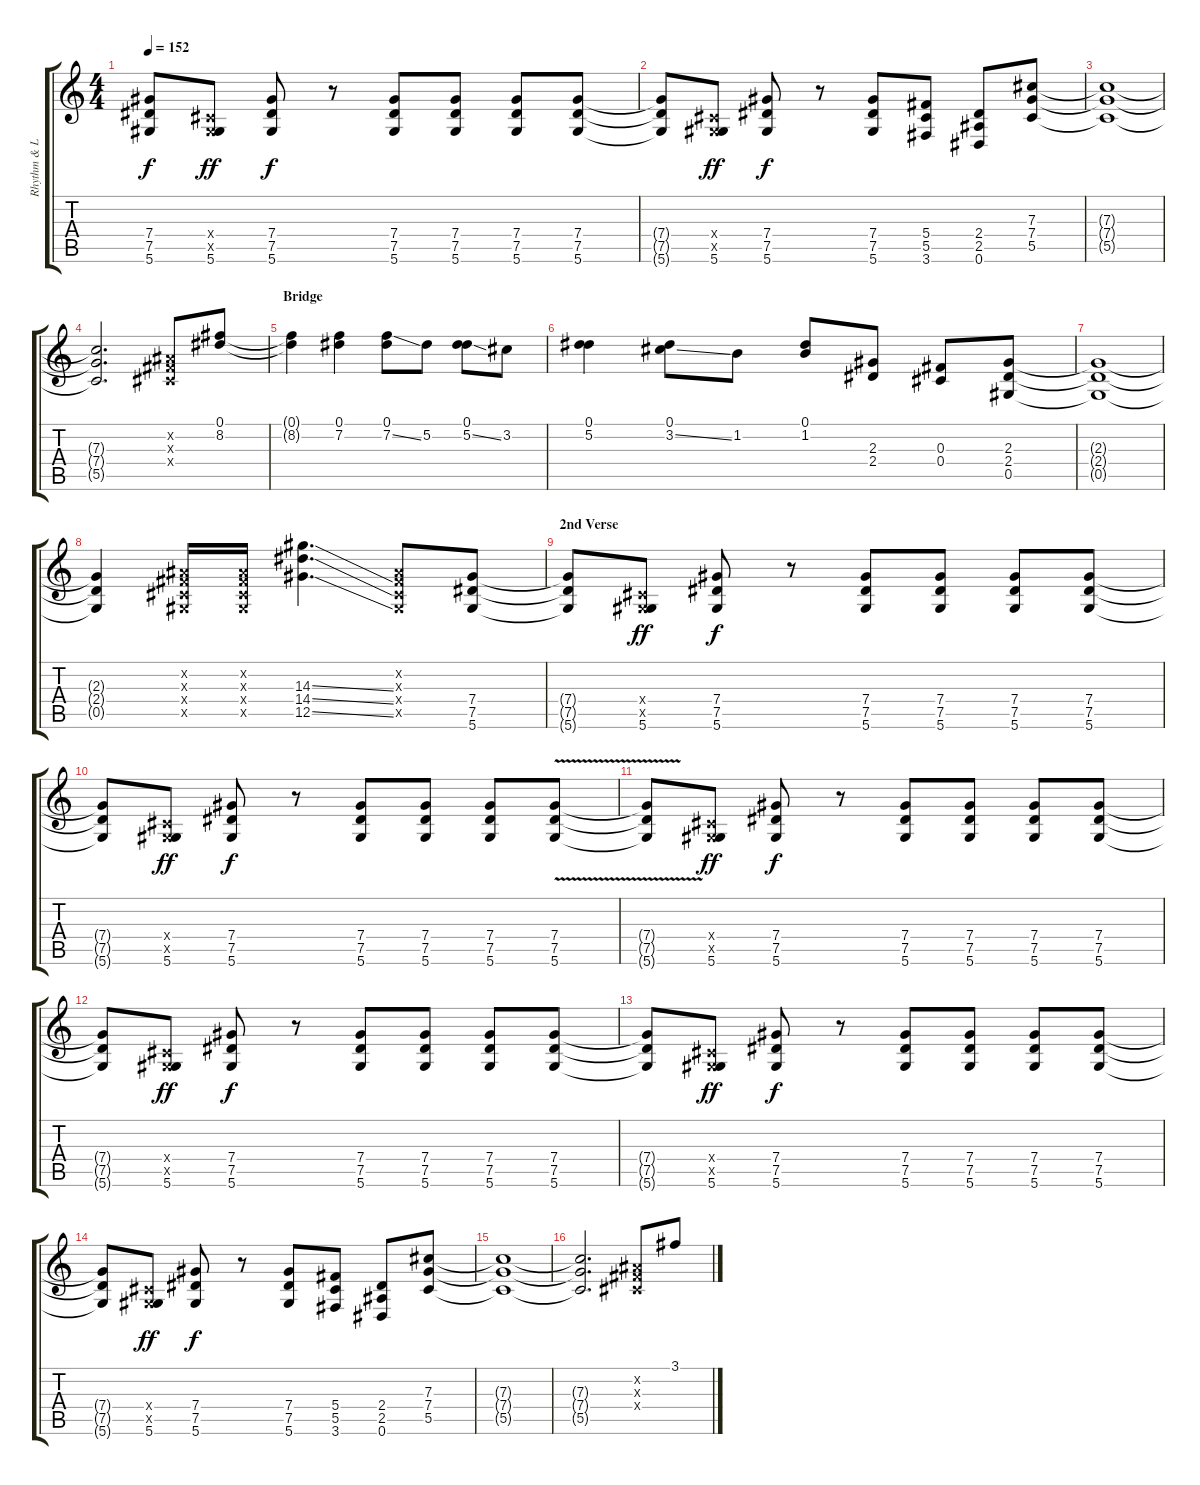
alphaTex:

\track ("Rhythm & Lead Guitar - Izzy Stradlin'" "Rhythm & L") {instrument distortionguitar}
\staff {score tabs}
\tuning (Eb4 Bb3 Gb3 Db3 Ab2 Eb2) {hide}
\ts (4 4)
\tempo 152
\clef g2
\ks c
(7.4{t} 7.5{t} 5.6{t}).8{dy f} (0.4{x} 0.5{x} 5.6).8{dy ff} (7.4 7.5 5.6).8{dy f} r.8 (7.4 7.5 5.6).8 (7.4 7.5 5.6).8 (7.4 7.5 5.6).8 (7.4 7.5 5.6).8 |
(7.4{t} 7.5{t} 5.6{t}).8 (0.4{x} 0.5{x} 5.6).8{dy ff} (7.4 7.5 5.6).8{dy f} r.8 (7.4 7.5 5.6).8 (5.4 5.5 3.6).8 (2.4 2.5 0.6).8 (7.3 7.4 5.5).8 |
(7.3{t} 7.4{t} 5.5{t}).1 |
(7.3{t} 7.4{t} 5.5{t}).2{d} (0.2{x} 0.3{x} 0.4{x}).8 (0.1 8.2).8 |
\section ("" "Bridge")
(0.1{t} 8.2{t}).4 (0.1 7.2).4 (0.1 7.2{ss}).8 5.2.8 (0.1 5.2{ss}).8 3.2.8 |
(0.1 5.2).4 (0.1 3.2{ss}).8 1.2.8 (0.1 1.2).8 (2.3 2.4).8 (0.3 0.4).8 (2.3 2.4 0.5).8 |
(2.3{t} 2.4{t} 0.5{t}).1 |
(2.3{t} 2.4{t} 0.5{t}).4 (0.2{x} 0.3{x} 0.4{x} 0.5{x}).16 (0.2{x} 0.3{x} 0.4{x} 0.5{x}).16 (14.3{ss} 14.4{ss} 12.5{ss}).4{d} (0.2{x} 0.3{x} 0.4{x} 0.5{x}).8 (7.4 7.5 5.6).8 |
\section ("" "2nd Verse")
(7.4{t} 7.5{t} 5.6{t}).8 (0.4{x} 0.5{x} 5.6).8{dy ff} (7.4 7.5 5.6).8{dy f} r.8 (7.4 7.5 5.6).8 (7.4 7.5 5.6).8 (7.4 7.5 5.6).8 (7.4 7.5 5.6).8 |
(7.4{t} 7.5{t} 5.6{t}).8 (0.4{x} 0.5{x} 5.6).8{dy ff} (7.4 7.5 5.6).8{dy f} r.8 (7.4 7.5 5.6).8 (7.4 7.5 5.6).8 (7.4 7.5 5.6).8 (7.4{v} 7.5{v} 5.6{v}).8 |
(7.4{t} 7.5{t} 5.6{t}).8 (0.4{x} 0.5{x} 5.6).8{dy ff} (7.4 7.5 5.6).8{dy f} r.8 (7.4 7.5 5.6).8 (7.4 7.5 5.6).8 (7.4 7.5 5.6).8 (7.4 7.5 5.6).8 |
(7.4{t} 7.5{t} 5.6{t}).8 (0.4{x} 0.5{x} 5.6).8{dy ff} (7.4 7.5 5.6).8{dy f} r.8 (7.4 7.5 5.6).8 (7.4 7.5 5.6).8 (7.4 7.5 5.6).8 (7.4 7.5 5.6).8 |
(7.4{t} 7.5{t} 5.6{t}).8 (0.4{x} 0.5{x} 5.6).8{dy ff} (7.4 7.5 5.6).8{dy f} r.8 (7.4 7.5 5.6).8 (7.4 7.5 5.6).8 (7.4 7.5 5.6).8 (7.4 7.5 5.6).8 |
(7.4{t} 7.5{t} 5.6{t}).8 (0.4{x} 0.5{x} 5.6).8{dy ff} (7.4 7.5 5.6).8{dy f} r.8 (7.4 7.5 5.6).8 (5.4 5.5 3.6).8 (2.4 2.5 0.6).8 (7.3 7.4 5.5).8 |
(7.3{t} 7.4{t} 5.5{t}).1{volume 12} |
(7.3{t} 7.4{t} 5.5{t}).2{d} (0.2{x} 0.3{x} 0.4{x}).8 3.1.8
